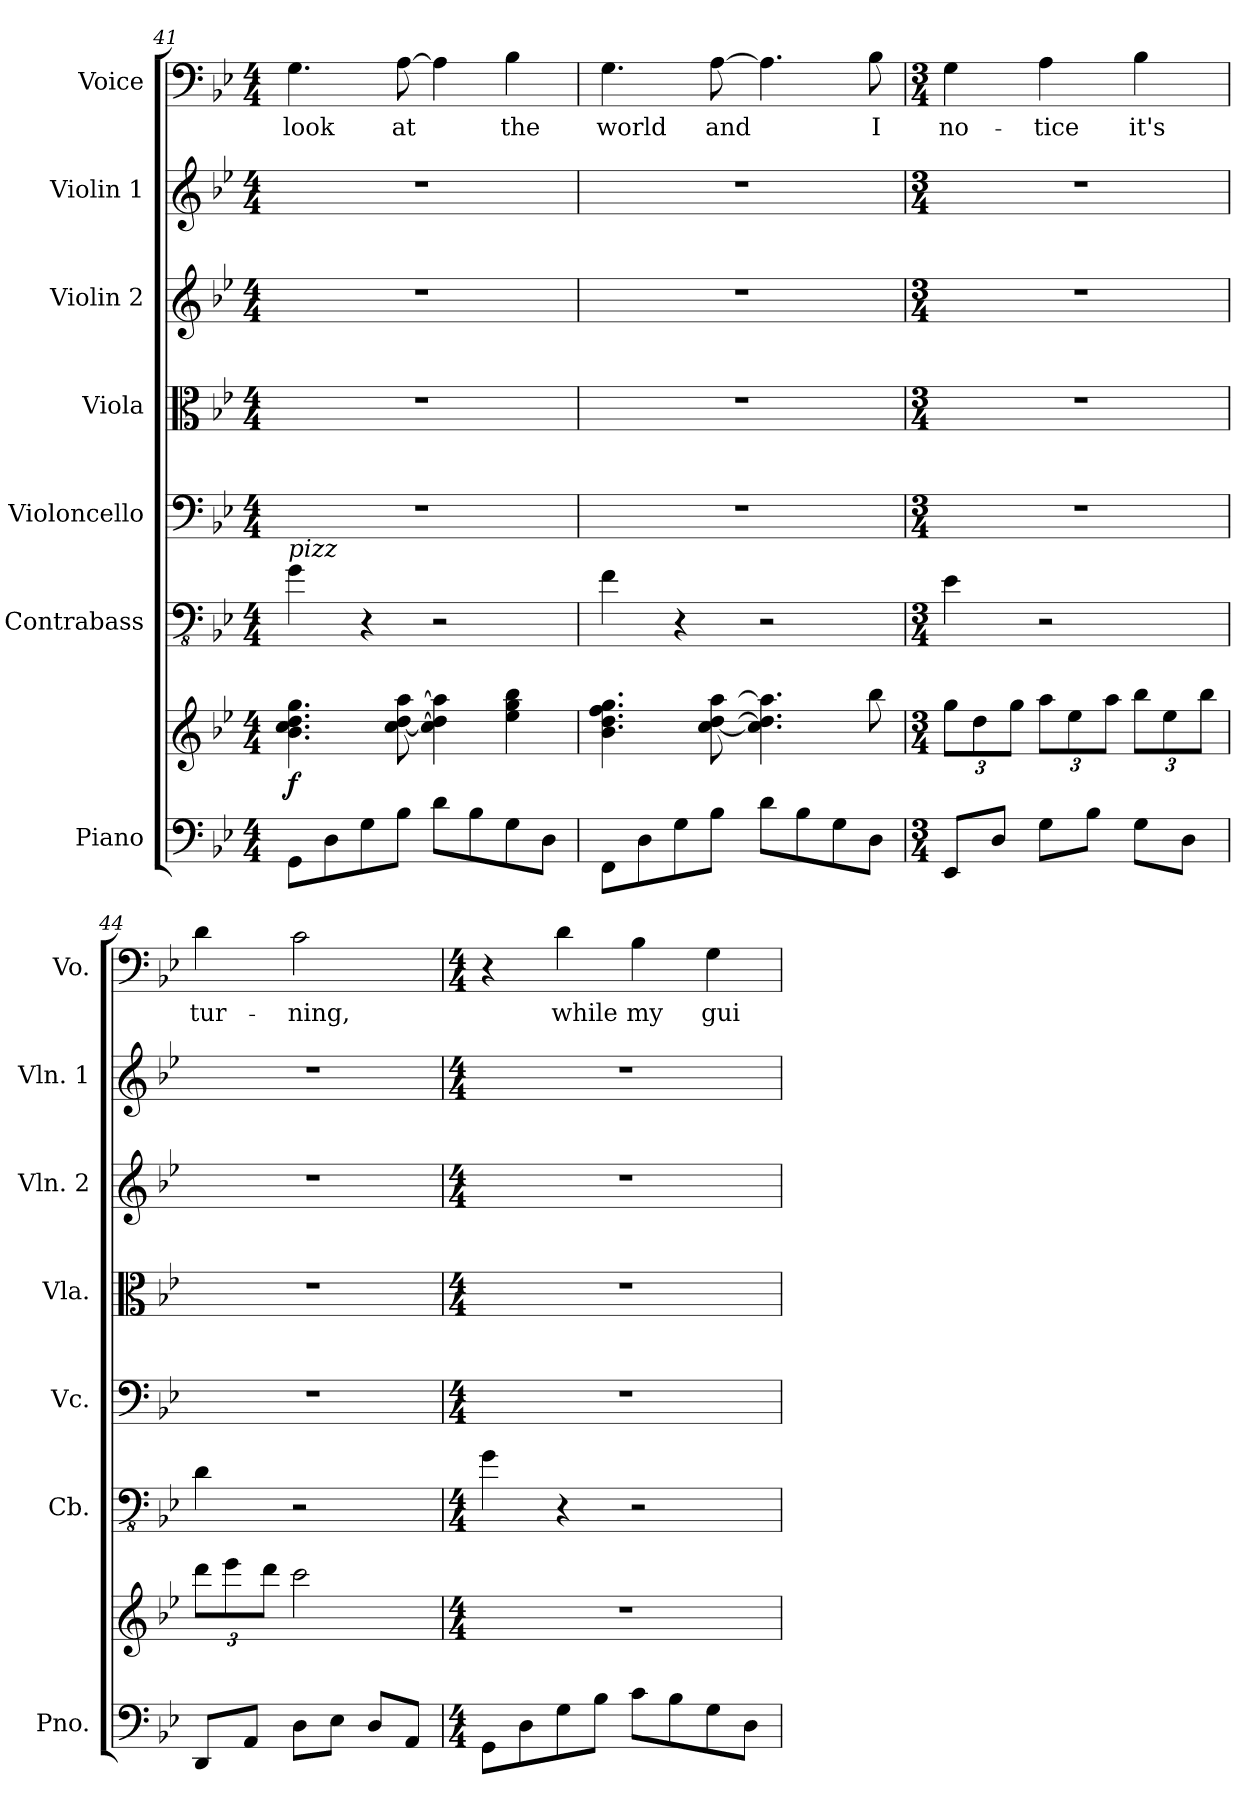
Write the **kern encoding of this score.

**kern	**kern	**dynam	**kern	**kern	**kern	**kern	**kern	**kern	**text
*part7	*part7	*part7	*part6	*part5	*part4	*part3	*part2	*part1	*part1
*staff8	*staff7	*staff7/8	*staff6	*staff5	*staff4	*staff3	*staff2	*staff1	*staff1
*I"Piano	*	*	*I"Contrabass	*I"Violoncello	*I"Viola	*I"Violin 2	*I"Violin 1	*I"Voice	*
*I'Pno.	*	*	*I'Cb.	*I'Vc.	*I'Vla.	*I'Vln. 2	*I'Vln. 1	*I'Vo.	*
!!LO:PB:g=z
*clefF4	*clefG2	*	*clefFv4	*clefF4	*clefC3	*clefG2	*clefG2	*clefF4	*
*	*	*	*ITrd7c12	*	*	*	*	*	*
*k[b-e-]	*k[b-e-]	*	*k[b-e-]	*k[b-e-]	*k[b-e-]	*k[b-e-]	*k[b-e-]	*k[b-e-]	*
*M4/4	*M4/4	*	*M4/4	*M4/4	*M4/4	*M4/4	*M4/4	*M4/4	*
=41	=41	=41	=41	=41	=41	=41	=41	=41	=41
!	!	!	!LO:TX:a:i:t=pizz	!	!	!	!	!	!
!	!	!LO:DY:b	!	!	!	!	!	!	!
8GG\L	4.b-\ 4.cc\ 4.dd\ 4.gg\	f	4GG\	1r	1r	1r	1r	4.G\	look
8D\	.	.	.	.	.	.	.	.	.
8G\	.	.	4r	.	.	.	.	.	.
8B-\J	[8cc\ [8dd\ [8aa\	.	.	.	.	.	.	[8A\	at
8d\L	4cc\] 4dd\] 4aa\]	.	2r	.	.	.	.	4A\]	.
8B-\	.	.	.	.	.	.	.	.	.
8G\	4ee-\ 4gg\ 4bb-\	.	.	.	.	.	.	4B-\	the
8D\J	.	.	.	.	.	.	.	.	.
=42	=42	=42	=42	=42	=42	=42	=42	=42	=42
8FF\L	4.b-\ 4.dd\ 4.ff\ 4.gg\	.	4FF\	1r	1r	1r	1r	4.G\	world
8D\	.	.	.	.	.	.	.	.	.
8G\	.	.	4r	.	.	.	.	.	.
8B-\J	[8cc\ [8dd\ [8aa\	.	.	.	.	.	.	[8A\	and
8d\L	4.cc\] 4.dd\] 4.aa\]	.	2r	.	.	.	.	4.A\]	.
8B-\	.	.	.	.	.	.	.	.	.
8G\	.	.	.	.	.	.	.	.	.
8D\J	8bb-\	.	.	.	.	.	.	8B-\	I
=43	=43	=43	=43	=43	=43	=43	=43	=43	=43
*M3/4	*M3/4	*	*M3/4	*M3/4	*M3/4	*M3/4	*M3/4	*M3/4	*
*	*Xbrackettup	*	*	*	*	*	*	*	*
8EE-/L	12gg\L	.	4EE-\	2.r	2.r	2.r	2.r	4G\	no-
.	12dd\	.	.	.	.	.	.	.	.
8D/J	.	.	.	.	.	.	.	.	.
.	12gg\J	.	.	.	.	.	.	.	.
8G\L	12aa\L	.	2r	.	.	.	.	4A\	-tice
.	12ee-\	.	.	.	.	.	.	.	.
8B-\J	.	.	.	.	.	.	.	.	.
.	12aa\J	.	.	.	.	.	.	.	.
8G\L	12bb-\L	.	.	.	.	.	.	4B-\	it's
.	12ee-\	.	.	.	.	.	.	.	.
8D\J	.	.	.	.	.	.	.	.	.
.	12bb-\J	.	.	.	.	.	.	.	.
=44	=44	=44	=44	=44	=44	=44	=44	=44	=44
8DD/L	12ddd\L	.	4DD\	2.r	2.r	2.r	2.r	4d\	tur-
.	12eee-\	.	.	.	.	.	.	.	.
8AA/J	.	.	.	.	.	.	.	.	.
.	12ddd\J	.	.	.	.	.	.	.	.
8D\L	2ccc\	.	2r	.	.	.	.	2c\	-ning,
8E-\J	.	.	.	.	.	.	.	.	.
8D/L	.	.	.	.	.	.	.	.	.
8AA/J	.	.	.	.	.	.	.	.	.
!!LO:PB:g=z
=45	=45	=45	=45	=45	=45	=45	=45	=45	=45
*M4/4	*M4/4	*	*M4/4	*M4/4	*M4/4	*M4/4	*M4/4	*M4/4	*
8GG\L	1r	.	4GG\	1r	1r	1r	1r	4r	.
8D\	.	.	.	.	.	.	.	.	.
8G\	.	.	4r	.	.	.	.	4d\	while
8B-\J	.	.	.	.	.	.	.	.	.
8c\L	.	.	2r	.	.	.	.	4B-\	my
8B-\	.	.	.	.	.	.	.	.	.
8G\	.	.	.	.	.	.	.	4G\	gui-
8D\J	.	.	.	.	.	.	.	.	.
=	=	=	=	=	=	=	=	=	=
*-	*-	*-	*-	*-	*-	*-	*-	*-	*-
